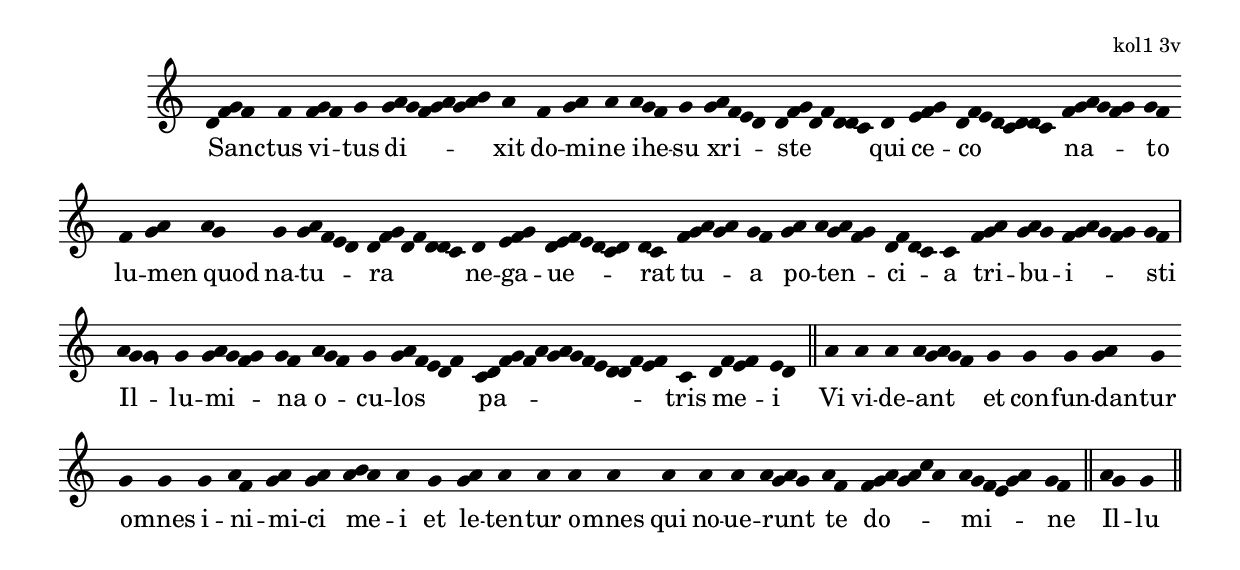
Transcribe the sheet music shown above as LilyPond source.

\version "2.19.32"

\include "../lib/synopsis.ily"

\score {
  \transpose c c' {
    \plainchant
    \melisma { d f g f } f \bar "" \melisma { f g f } g \bar "" \melisma { g a g f g a g a b } a \bar ""
    f \melisma { g a } a \bar "" \melisma { a g f } g \bar "" \melisma { g a f e d } \melisma { d f g d f d d c } \bar ""
    d \bar "" \melisma { e f g } \bar "" \melisma { d f e d c d d c } \bar "" \melisma { f g a g f g } \melisma { g f } \bar "" f \melisma { g a } \bar ""
    \melisma { a g } \bar "" g \melisma { g a f e d } \melisma { d f g d f d d c } \bar "" d \melisma { e f g } \melisma { d e f e d c d } \melisma { d c } \bar ""
    \melisma { f g a g a } \melisma { g f } \bar "" \melisma { g a } \melisma { a g a f g } \melisma { d f d c } c \bar "" \melisma { f g a } \melisma { g a g } \melisma { f g a g f g } \melisma { g f } \bar "|"

    \melisma { a g \strophicus g } g \melisma { g a g f g } \melisma { g f } \bar "" \melisma { a g f } g \melisma { g a f e d f } \bar ""
    \melisma { c d f g f a g a g f e d d f e f } c \bar "" \melisma { d f e f } \melisma { e d } \bar "||"

    a \bar "" a a \melisma { a g a g f } \bar "" g \bar "" g g \melisma { g a } g \bar ""
    g g \bar "" g \melisma { a f } \melisma { g a } \melisma { g a } \bar "" \melisma { a b a } a \bar ""
    g \bar "" \melisma { g a } a a \bar ""
    a a \bar "" a \bar "" a a \melisma { a g a g } \bar "" \melisma { a f } \bar "" \melisma { f g a g a c' a } \melisma { a g f e g a } \melisma { g f } \bar "||"

    \melisma { a g } g \bar "||"
  }
  \addlyrics {
    Sanc -- tus vi -- tus di -- xit
    do -- mi -- ne ihe -- su xri -- ste
    qui ce -- co na -- to lu -- men
    quod na -- tu -- ra ne -- ga -- ue -- rat
    tu -- a po -- ten -- ci -- a tri -- bu -- i -- sti

    Il -- lu -- mi -- na o -- cu -- los
    pa -- tris me -- i

    Vi vi -- de -- ant et con -- fun -- dan -- tur
    o -- mnes i -- ni -- mi -- ci me -- i
    et le -- ten -- tur
    o -- mnes qui no -- ue -- runt te do -- mi -- ne

    Il -- lu
  }
  \header {
    fontes = "kol1 3v"
  }
}
